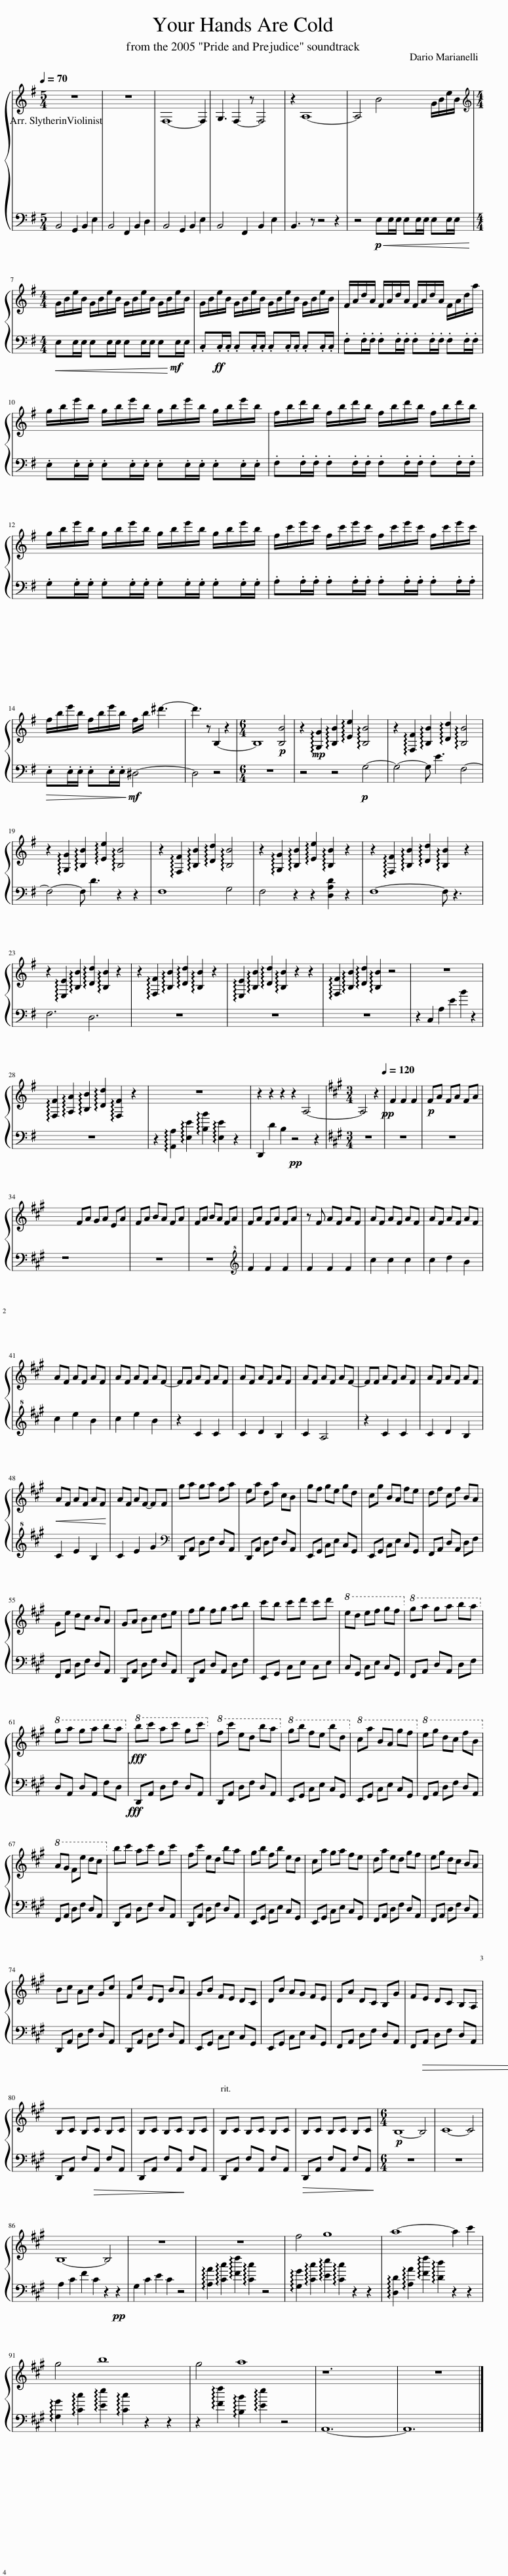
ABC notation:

X:1
%%score { 1 | 2 }
L:1/8
Q:1/4=70
M:5/4
I:linebreak $
K:G
V:1 treble
V:2 bass
V:1
 z10 | z10 | F,8- F,2 | G,3 F,2- z F,4 | z2 A,8- | %5
 A,4 B4 G/B/e/B/ |$[M:4/4][K:treble] G/B/e/B/ G/B/e/B/ G/B/e/B/ G/B/e/B/ | G/B/e/B/ G/B/e/B/ G/B/e/B/ G/B/e/B/ | F/A/d/A/ F/A/d/A/ F/A/d/A/ F/A/d/a/ |$ g/b/e'/b/ g/b/e'/b/ g/b/e'/b/ g/b/e'/b/ | %10
 f/b/d'/b/ f/b/d'/b/ f/b/d'/b/ f/b/d'/b/ |$ g/b/e'/b/ g/b/e'/b/ g/b/e'/b/ g/b/e'/b/ | f/c'/e'/c'/ f/c'/e'/c'/ f/c'/e'/c'/ f/c'/e'/c'/ |$ f/b/e'/b/ f/b/e'/b/ f/b/ ^d'3- | d'3 z B,2- z2 | %15
[M:6/4] B,8!p! [B,B]4 | z2!mp! !arpeggio![G,G]2 !arpeggio![B,B]2 !arpeggio![Ee]2 !arpeggio![B,B]4 | z2 !arpeggio![F,F]2 !arpeggio![B,B]2 !arpeggio![Dd]2 !arpeggio![B,B]4 |$ z2 !arpeggio![G,G]2 !arpeggio![B,B]2 !arpeggio![Ee]2 !arpeggio![B,B]4 | z2 !arpeggio![F,F]2 !arpeggio![B,B]2 !arpeggio![Dd]2 !arpeggio![B,B]4 | %20
 z2 !arpeggio![G,G]2 !arpeggio![B,B]2 !arpeggio![Ee]2 !arpeggio![B,B]2 z2 | z2 !arpeggio![F,F]2 !arpeggio![B,B]2 !arpeggio![Dd]2 !arpeggio![B,B]2 z2 |$ z2 !arpeggio![E,E]2 !arpeggio![B,B]2 !arpeggio![Dd]2 !arpeggio![B,B]2 z2 | z2 !arpeggio![F,F]2 !arpeggio![B,B]2 !arpeggio![Dd]2 !arpeggio![B,B]2 z2 | !arpeggio![E,E]2 !arpeggio![B,B]2 !arpeggio![Dd]2 !arpeggio![B,B]2 z2 z2 | %25
 !arpeggio![F,F]2 !arpeggio![B,B]2 !arpeggio![Dd]2 !arpeggio![B,B]2 z4 | z12 |$ !arpeggio![F,F]2 !arpeggio![A,A]2!p! !arpeggio![B,B]2 !arpeggio![Dd]2 !arpeggio![F,F]2 z2 | z12 | z2 z2 z2 z2 A,4- | %30
[K:A][M:3/4] A,4 z2 |!pp! F2 F2 F2 |!p![Q:1/4=120] FA FA FA |$ FA GA EA | FA BA FA | %35
 FA BA FA | FA FA FA | z F AF AF | AF AF AF | AF AF AF |$ %40
 AF AF AF | AF AF AF- | FF AF AF | AF AF AF | AF AF AF- | %45
 FF AF AF | AF AF AF |$!<(! AF AF AF!<)! | AF AF- FF | ga ga fa | %50
 ea da cB | gf ge gd | cg BA fe | df cf BA |$ Ge dc BA | %55
 GA Bc de | fg fg ab | c'b c'd' c'd' |!8va(! e'd' e'f' g'f'!8va)! |!8va(! g'a' g'a' b'a'!8va)! |$ %60
!8va(! g'a' g'a' b'a'!8va)! |!fff!!8va(! b'c'' a'c'' g'c''!8va)! |!8va(! f'c'' e'd' b'a'!8va)! |!8va(! g'b' f'e' b'd'!8va)! |!8va(! c'a' ba g'f'!8va)! | %65
!8va(! e'g' d'c' f'b!8va)! |$!8va(! ag fe' d'c'!8va)! | bc' ac' gc' | fc' ed ba | gb fb ed | %70
 ca ga fe | da ed gf | eg dc BA |$ Bc Ac Gc | Fc ED BA | %75
 GB FE DC | DB AG FE | DA DC B,G | FE DC B,A, |$ B,C B,C B,C | %80
 B,C B,C B,C | B,C B,C B,C | B,C B,C B,C |[M:6/4]!p! B,8- B,4 | C8- C4 |$ %85
 B,8- B,4 | z12 | z12 | f4 g8 | a8- a2 c'2 |$ %90
 g4 b8 | g4 a8 | z12 | z12 |] %94
V:2
 B,,4 G,,2 B,,2 E,2 | B,,4 F,,2 B,,2 D,2 | B,,4 G,,2 B,,2 E,2 | B,,4 F,,2 B,,2 E,2 | B,,3 z z4 z2 | %5
 z4!p!!<(! E,E,/E,/ E,E,/E,/ E,E,/E,/!<)! |$[M:4/4]!<(! E,E,/E,/ E,E,/E,/ E,E,/E,/ E,!mf!E,/E,/!<)! | .C,!ff!.C,/.C,/ .C,.C,/.C,/ .C,.C,/.C,/ .C,.C,/.C,/ | .F,.F,/.F,/ .F,.F,/.F,/ .F,.F,/.F,/ .F,.F,/.F,/ |$ .E,.E,/.E,/ .E,.E,/.E,/ .E,.E,/.E,/ .E,.E,/.E,/ | %10
 .F,.F,/.F,/ .F,.F,/.F,/ .F,.F,/.F,/ .F,.F,/.F,/ |$ .G,.G,/.G,/ .G,.G,/.G,/ .G,.G,/.G,/ .G,.G,/.G,/ | .A,.A,/.A,/ .A,.A,/.A,/ .A,.A,/.A,/ .A,.A,/.A,/ |$!>(! .E,.E,/.E,/ .E,.E,/.E,/!>)!!mf! ^D,4- | D,4 z4 | %15
[M:6/4] z12 | z4 z4!p! G,4- | G,4- G, E3 F,4- |$ F,4- F, D3 z2 z2 | F,8 G,4 | %20
 F,4 z2 z2!pp! [D,A,D]2 z2 |!p! F,8- F, z3 |$ F,6 D,6 | z12 | z12 | %25
 z12 |!mp! z2 C,2 A,2 E2 B2 z2 |$ z12 | z2 !arpeggio![A,,A,]2 !arpeggio![E,E]2 !arpeggio![B,B]2 !arpeggio![E,E]2 z2 | D,,2 D2 B,2!pp! z4 z2 | %30
[K:A][M:3/4] z6 | z6 | z6 |$ z6 | z6 | %35
 z6 |[K:treble+8] F2 F2 F2 | F2 F2 F2 | c2 c2 c2 | c2 d2 B2 |$ %40
 c2 e2 B2 | c2 e2 B2 | z2 C2 C2 | C2 D2 B,2 | C2 A,4 | %45
 z2 C2 C2 | C2 D2 B,2 |$ C2 E2 B,2 | C2 E2 G2 |[K:bass] D,,A,, D,F, D,A,, | %50
 D,,A,, D,F, D,A,, | E,,G,, C,E, C,G,, | E,,G,, C,E, C,G,, | F,,A,, D,A,, D,F, |$ F,,A,, D,F, D,A,, | %55
 D,,A,, D,F, D,A,, | D,,A,, D,A,, D,F, | E,,G,, C,E, C,E, | C,G,, C,E, C,G,, | F,,A,, D,A,, D,F, |$ %60
 D,A,, D,A,, F,D, |!fff! D,,A,, D,F, D,A,, | D,,A,, D,F, D,A,, | E,,G,, C,E, C,G,, | E,,G,, C,E, C,G,, | %65
 F,,A,, D,F, D,A,, |$ F,,A,, D,F, D,A,, | D,,A,, D,F, D,A,, | D,,A,, D,F, D,A,, | E,,G,, C,E, C,G,, | %70
 E,,G,, C,E, C,G,, | F,,A,, D,F, D,A,, | F,,A,, D,F, D,A,, |$ D,,A,, D,F, D,A,, | D,,A,, D,F, D,A,, | %75
 E,,G,, C,E, C,G,, | E,,G,, C,E, C,G,, | F,,A,, D,F, D,A,, | F,,!>(!A,, D,F, D,A,,!>)! |$ D,,A,, F,!>(!A,, F,A,,!>)! | %80
 D,,A,, F,A,, F,A,, | D,,A,, F,A,, F,A,, |!>(! D,,A,, F,A,, F,A,,!>)! |[M:6/4] z12 | z12 |$ %85
 A,2 C2 F2 C2 z2!pp! z2 | G,2 C2 E2 C2 z4 | !arpeggio![A,A]2 !arpeggio![Cc]2 !arpeggio![Ff]2 !arpeggio![Cc]2 z4 | !arpeggio![G,G]2 !arpeggio![Cc]2 !arpeggio![Ee]2 !arpeggio![Cc]2 z2 z2 | !arpeggio![D,D]2 !arpeggio![A,A]2 !arpeggio![Ff]2 !arpeggio![Dd]2 z2 z2 |$ %90
 !arpeggio![G,G]2 !arpeggio![Cc]2 !arpeggio![Ee]2 !arpeggio![Cc]2 z2 z2 | z2 !arpeggio![Ff]2 !arpeggio![B,B]2 !arpeggio![Ee]2 z4 | A,,12- | A,,12 |] %94
